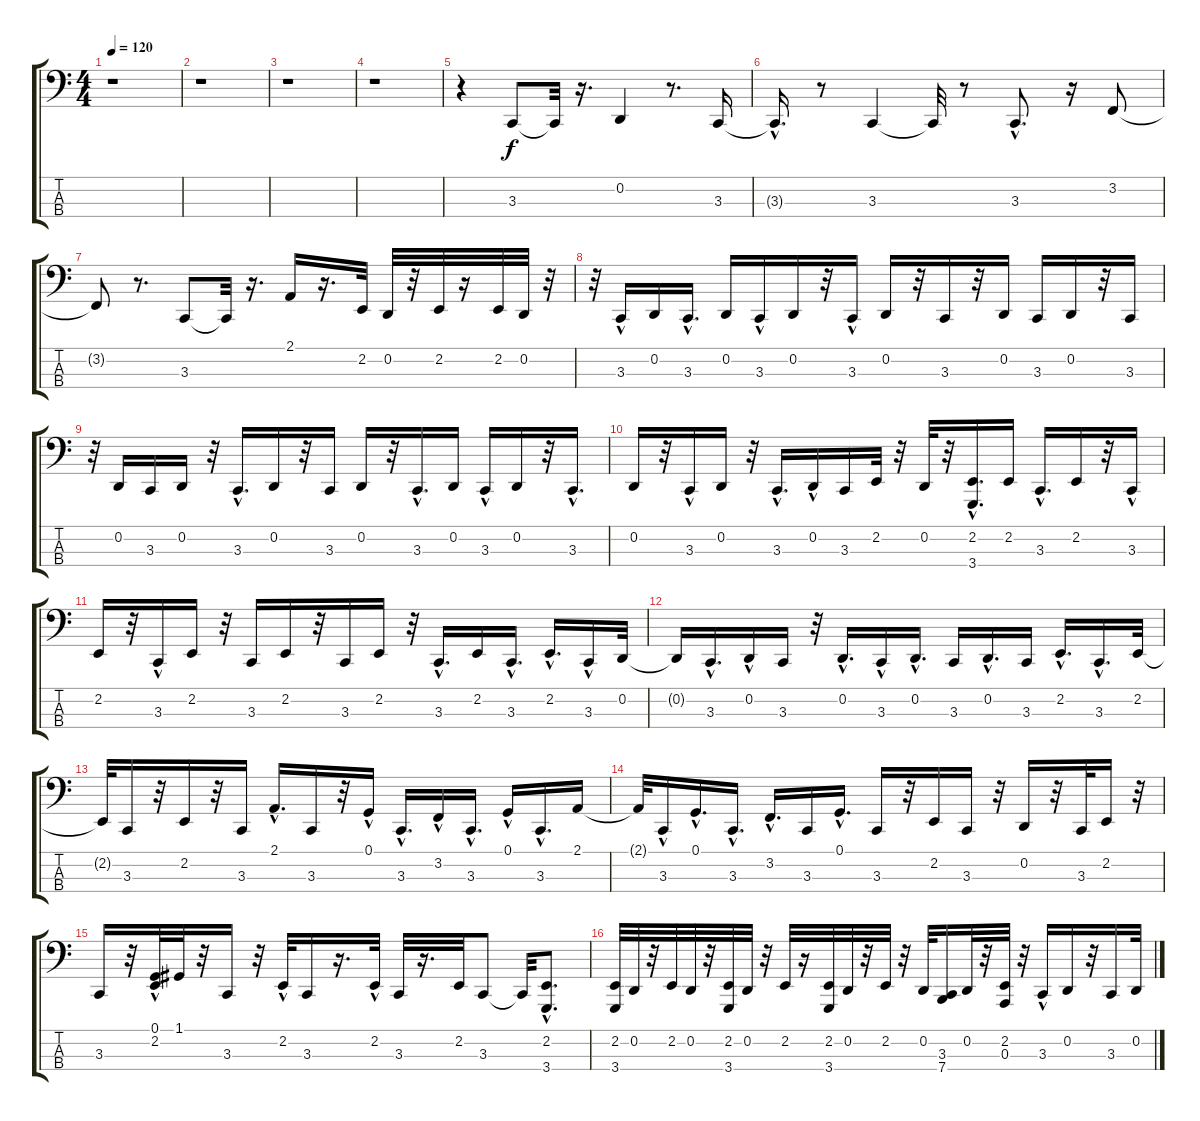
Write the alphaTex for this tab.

\track "" {instrument acousticgrandpiano}
\staff {score tabs}
\tuning (G2 D2 A1 E1) {hide}
\ts (4 4)
\tempo 120
\clef f4
\ks c
r.1{dy f instrument acousticgrandpiano} |
r.1 |
r.1 |
r.1 |
r.4 3.3.8 3.3{t}.32 r.16{d} 0.2.4 r.8{d} 3.3.16 |
3.3{hac t}.16{d} r.8 3.3.4 3.3{t}.32 r.8 3.3{hac}.8{d} r.16 3.2.8 |
3.2{t}.8 r.8{d} 3.3.8 3.3{t}.32 r.16{d} 2.1.16 r.16{d} 2.2.32 0.2.32 r.32 2.2.32 r.16 2.2.32 0.2.32 r.32 |
r.32 3.3{hac}.16 0.2.16 3.3{hac}.16{d} 0.2.16 3.3{hac}.16 0.2.16 r.32 3.3{hac}.16 0.2.16 r.32 3.3.16 r.32 0.2.16 3.3.16 0.2.16 r.32 3.3.16 |
r.32 0.2.16 3.3.16 0.2.16 r.32 3.3{hac}.16{d} 0.2.16 r.32 3.3.16 0.2.16 r.32 3.3{hac}.16{d} 0.2.16 3.3{hac}.16 0.2.16 r.32 3.3{hac}.16{d} |
0.2.16 r.32 3.3{hac}.16 0.2.16 r.32 3.3{hac}.16{d} 0.2{hac}.16 3.3.16 2.2.32 r.32 0.2.32 r.32 (2.2 3.4{hac}).16{d} 2.2.16 3.3{hac}.16{d} 2.2.16 r.32 3.3{hac}.16 |
2.2.16 r.32 3.3{hac}.16 2.2.16 r.32 3.3.16 2.2.16 r.32 3.3.16 2.2.16 r.32 3.3{hac}.16{d} 2.2.16 3.3{hac}.16{d} 2.2{hac}.16{d} 3.3{hac}.16 0.2.32 |
0.2{t}.16 3.3{hac}.16{d} 0.2{hac}.16 3.3.16 r.32 0.2{hac}.16{d} 3.3{hac}.16 0.2{hac}.16{d} 3.3.16 0.2{hac}.16{d} 3.3.16 2.2{hac}.16{d} 3.3{hac}.16{d} 2.2.32 |
2.2{t}.32 3.3.16 r.32 2.2.16 r.32 3.3.16 2.1{hac}.16{d} 3.3.16 r.32 0.1{hac}.16 3.3{hac}.16{d} 3.2{hac}.16 3.3{hac}.16{d} 0.1{hac}.16 3.3{hac}.16{d} 2.1.16 |
2.1{t}.32 3.3{hac}.16 0.1{hac}.16{d} 3.3{hac}.16{d} 3.2{hac}.16{d} 3.3.16 0.1{hac}.16{d} 3.3.16 r.32 2.2.16 3.3.16 r.32 0.2.16 r.32 3.3.32 2.2.16 r.32 |
3.3.16 r.32 (0.1{hac} 2.2).32 1.1.32 r.32 3.3.16 r.32 2.2{hac}.32 3.3.16 r.16{d} 2.2{hac}.32 3.3.32 r.16{d} 2.2.32 3.3.8 3.3{t}.32 (2.2 3.4{hac}).8{d} |
(2.2 3.4).32 0.2.32 r.32 2.2.32 0.2.32 r.32 (2.2 3.4).32 0.2.32 r.32 2.2.32 r.16 (2.2 3.4).32 0.2.32 r.32 2.2.32 r.32 0.2.32 (3.3 7.4).16 0.2.32 r.32 (2.2 0.3).32 r.32 3.3{hac}.16 0.2.16 r.32 3.3.16 0.2.32
